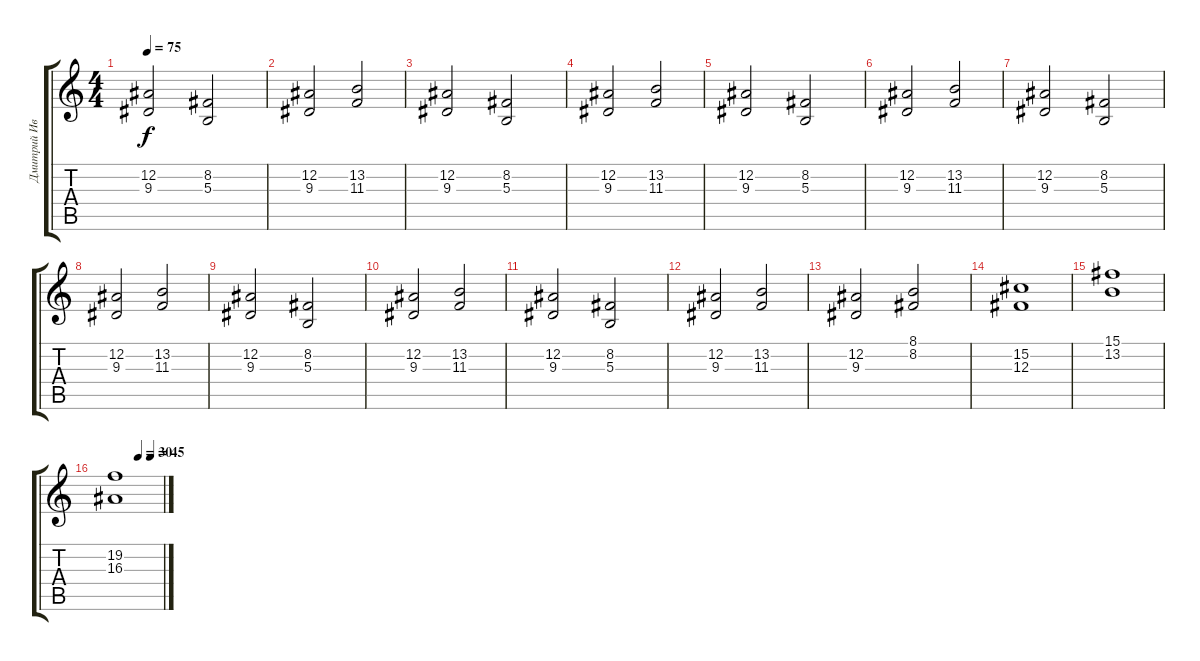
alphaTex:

\track ("Дмитрий Иванов (пр-я рука)" "Дмитрий Ив") {instrument choiraahs}
\staff {score tabs}
\tuning (Eb4 Bb3 Gb3 Db3 Ab2 Eb2) {hide}
\ts (4 4)
\tempo 75
\clef g2
\ks c
(12.2 9.3).2{dy f} (8.2 5.3).2 |
(12.2 9.3).2 (13.2 11.3).2 |
(12.2 9.3).2 (8.2 5.3).2 |
(12.2 9.3).2 (13.2 11.3).2 |
(12.2 9.3).2 (8.2 5.3).2 |
(12.2 9.3).2 (13.2 11.3).2 |
(12.2 9.3).2 (8.2 5.3).2 |
(12.2 9.3).2 (13.2 11.3).2 |
(12.2 9.3).2 (8.2 5.3).2 |
(12.2 9.3).2 (13.2 11.3).2 |
(12.2 9.3).2 (8.2 5.3).2 |
(12.2 9.3).2 (13.2 11.3).2 |
(12.2 9.3).2 (8.1 8.2).2 |
(15.2 12.3).1 |
(15.1 13.2).1 |
\tempo (30 0.5)
\tempo (45 0.75)
(19.2 16.3).1
